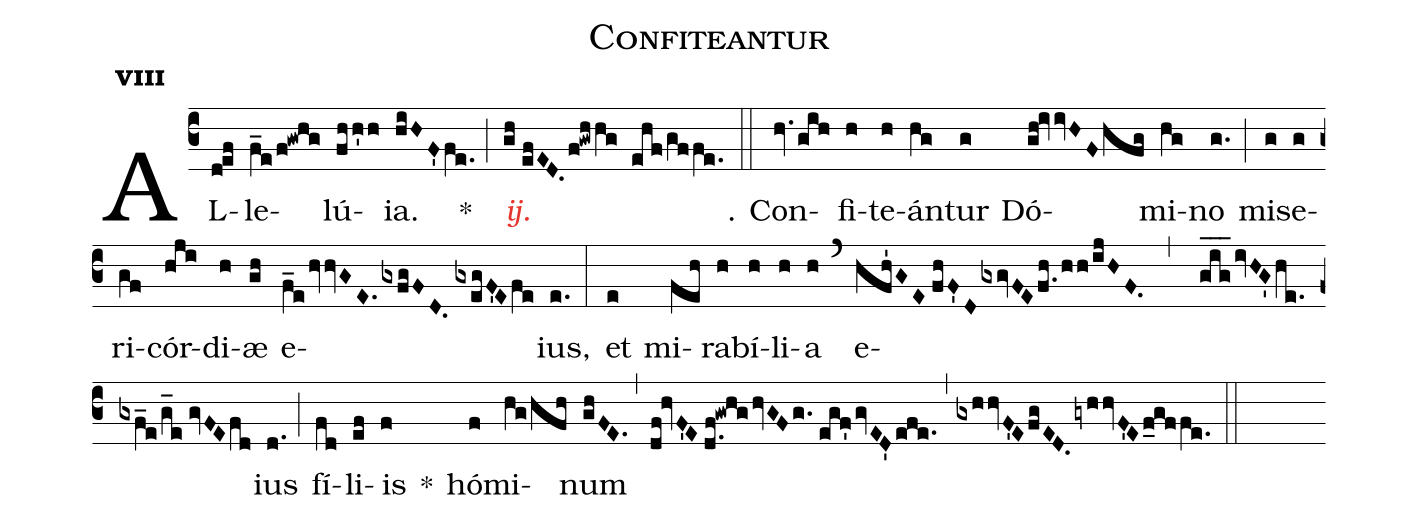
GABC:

name:Confiteantur;
mode:8;
office-part:Alleluia;
%%
(c3) AL(d!ef)le(f_e/f!gwhg)lú(fhh'h)ia.(hiHF'/fe.) *(;)
<c><i>ij.</i></c>(gh//efED./f!gwhhg ehf/gffe.) (::)
℣. Con(hv.gih)fi(h)te(h)án(hg)tur(g) Dó(gh!ivvHF/hfg)mi(hg)no(g.) (;)
mi(g)se(g)ri(gf)cór(hji)di(h)æ(gh) e(f_e/hvvGE.gxfgFD.//gxegF'E/fe)ius,(e.) (:)
et(e) mi(feh)ra(h)bí(h)li(h)a(h) (`)
e(hfh'GE//fhF'D/gxgvFE/f.hhh/ijHF. , gig___/ivHG'/he./gxf_e/g_e//gvFE/fd)ius(d.) (;)
fí(fd)li(ef)is(f) *()
hó(f)mi(hg/hfh)num(ghFE.) (,)
(df!hvF'E//d.f!gwhg/hvGFg.//egf'/gvED'/efe.) (,)
(gxhhvF'E/fgED./gyhhvF'E/f_gffe.) (::)
